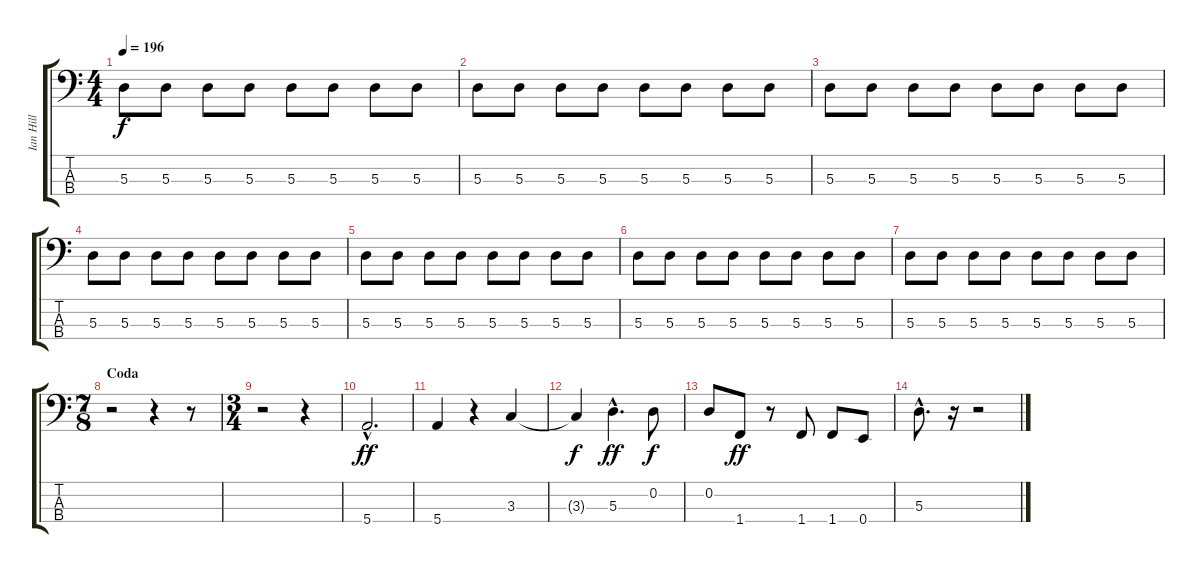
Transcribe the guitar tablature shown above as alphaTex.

\track ("Ian Hill" "Ian Hill") {instrument fretlessbass}
\staff {score tabs}
\tuning (G2 D2 A1 E1) {hide}
\ts (4 4)
\tempo 196
\clef f4
\ks c
5.3.8{dy f} 5.3.8 5.3.8 5.3.8 5.3.8 5.3.8 5.3.8 5.3.8 |
5.3.8 5.3.8 5.3.8 5.3.8 5.3.8 5.3.8 5.3.8 5.3.8 |
5.3.8 5.3.8 5.3.8 5.3.8 5.3.8 5.3.8 5.3.8 5.3.8 |
5.3.8 5.3.8 5.3.8 5.3.8 5.3.8 5.3.8 5.3.8 5.3.8 |
5.3.8 5.3.8 5.3.8 5.3.8 5.3.8 5.3.8 5.3.8 5.3.8 |
5.3.8 5.3.8 5.3.8 5.3.8 5.3.8 5.3.8 5.3.8 5.3.8 |
5.3.8 5.3.8 5.3.8 5.3.8 5.3.8 5.3.8 5.3.8 5.3.8 |
\ts (7 8)
\section ("" "Coda")
r.2 r.4 r.8 |
\ts (3 4)
r.2 r.4 |
5.4{hac}.2{d dy ff} |
5.4.4 r.4 3.3.4 |
3.3{t}.4{dy f} 5.3{hac}.4{d dy ff} 0.2.8{dy f} |
0.2.8 1.4.8{dy ff} r.8 1.4.8 1.4.8 0.4.8 |
5.3{hac}.8{d} r.16 r.2
